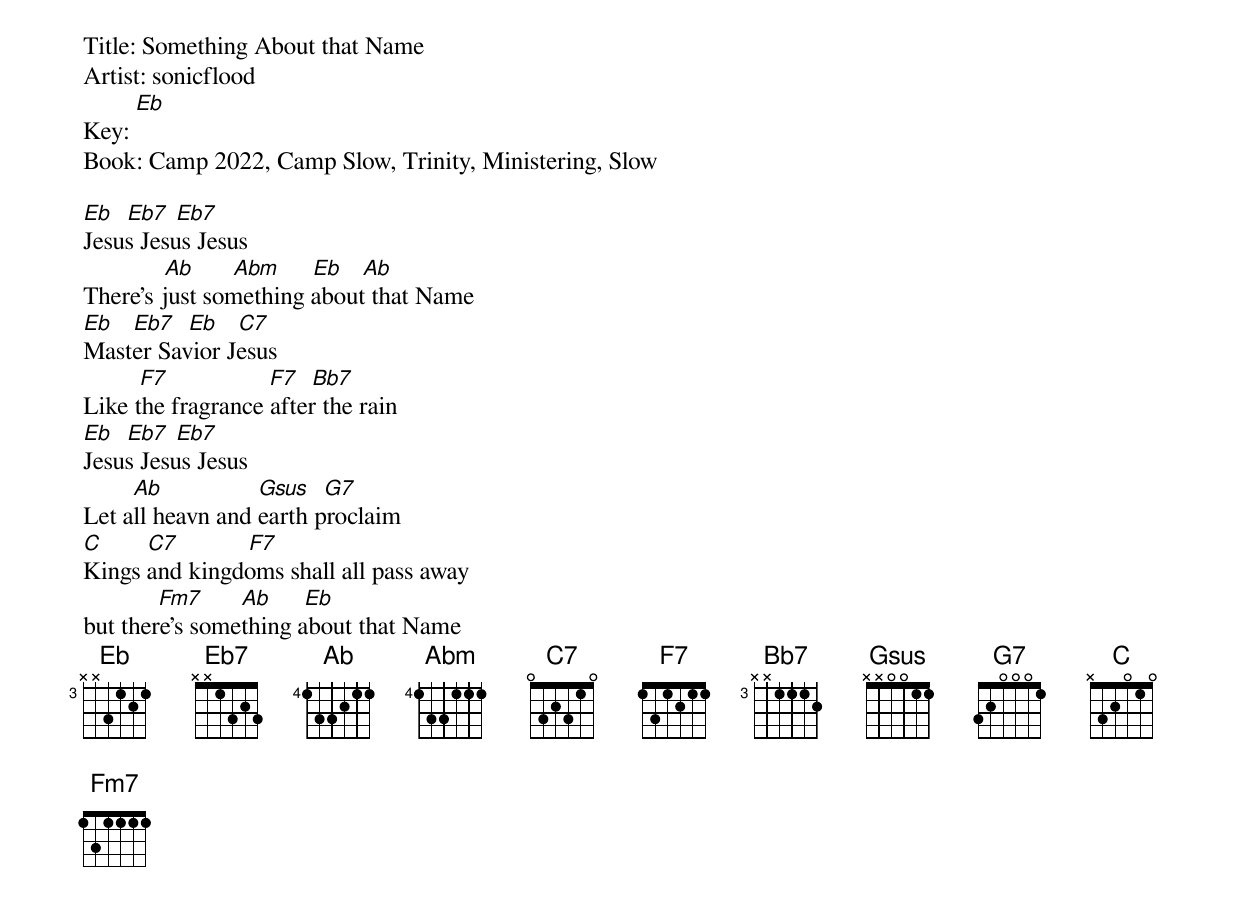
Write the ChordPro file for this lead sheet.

Title: Something About that Name
Artist: sonicflood
Key: [Eb]
Book: Camp 2022, Camp Slow, Trinity, Ministering, Slow

[Eb]  [Eb7] [Eb7]
Jesus Jesus Jesus
             [Ab]      [Abm]     [Eb]   [Ab]
There's just something about that Name
[Eb]   [Eb7]  [Eb]   [C7]
Master Savior Jesus
         [F7]                [F7]  [Bb7]
Like the fragrance after the rain
[Eb]  [Eb7] [Eb7]
Jesus Jesus Jesus
        [Ab]               [Gsus]  [G7]
Let all heavn and earth proclaim
[C]       [C7]           [F7]
Kings and kingdoms shall all pass away
            [Fm7]      [Ab]     [Eb]
but there's something about that Name
